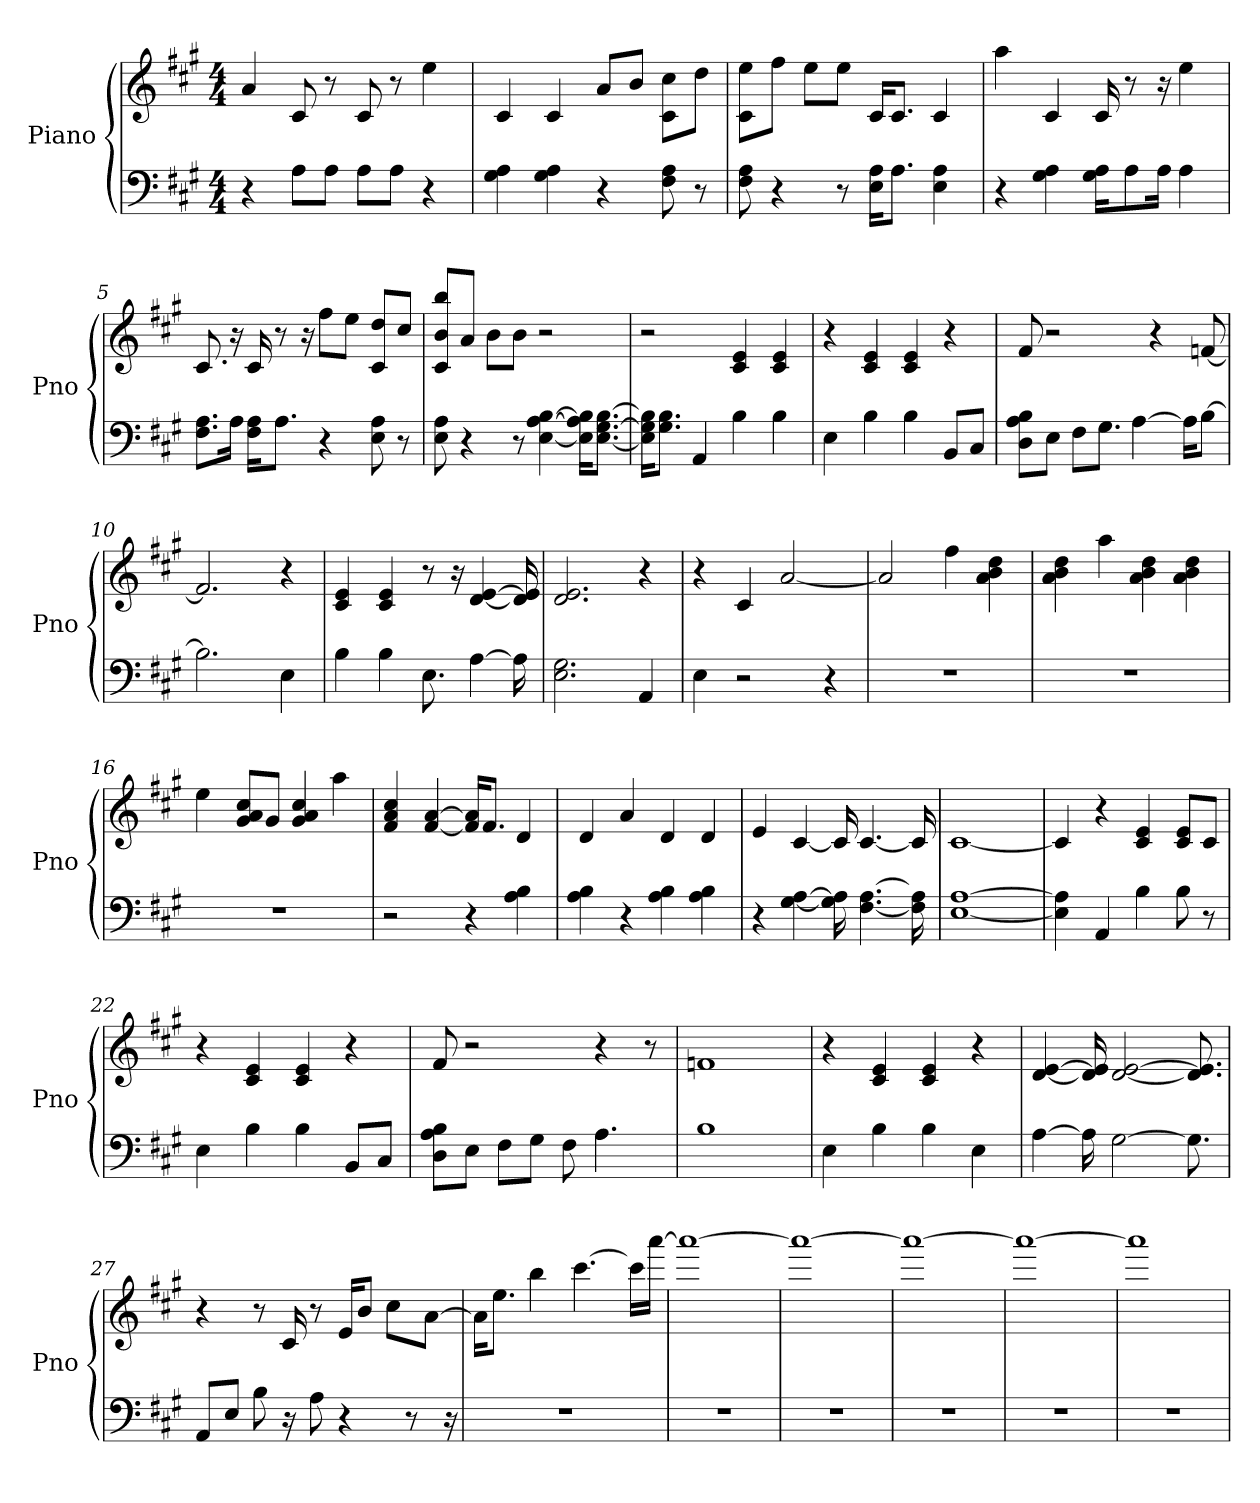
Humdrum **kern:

**kern	**kern
*part1	*part1
*staff2	*staff1
*I"Piano	*
*I'Pno	*
*clefF4	*clefG2
*k[f#c#g#]	*k[f#c#g#]
*A:	*A:
*M4/4	*M4/4
*MM120	*MM120
=1	=1
4r	4a
8A\L	8c#
8A\J	8r
8A\L	8c#
8A\J	8r
4r	4ee
=2	=2
4G# 4A	4c#
4G# 4A	4c#
4r	8a/L
.	8b/J
8F# 8A	8cc#\ 8c#\L
8r	8dd\J
=3	=3
8F# 8A	8ee\ 8c#\L
4r	8ff#\J
.	8ee\L
8r	8ee\J
16A\ 16E\KL	16c#/KL
8.A\J	8.c#/J
4E 4A	4c#
=4	=4
4r	4aa
4A 4G#	4c#
16A\ 16G#\KL	16c#
8A\	8r
16A\Jk	16r
4A	4ee
=5	=5
8.A\ 8.F#\L	8.c#
16A\Jk	16r
16A\ 16F#\KL	16c#
8.A\J	8r
.	16r
4r	8ff#\L
.	8ee\J
8E 8A	8c#/ 8dd/L
8r	8cc#/J
=6	=6
8E 8A	8c#/ 8b/ 8bb/L
4r	8a/J
.	8b\L
8r	8b\J
[4A [4B [4E	2r
16A]\ 16B]\ 16E]\KL	.
[8.E\ [8.G#\ [8.B\J	.
=7	=7
16E]\ 16G#]\ 16B]\KL	2r
8.G#\ 8.B\J	.
4AA	.
4B	4c# 4e
4B	4c# 4e
=8	=8
4E	4r
4B	4c# 4e
4B	4c# 4e
8BB/L	4r
8C#/J	.
=9	=9
8A\ 8B\ 8D\L	8f#
8E\J	2r
8F#\L	.
8.G#\J	.
[4A	.
.	4r
16A\KL]	.
[8B\J	[8f
=10	=10
2.B]	2.f]
4E	4r
=11	=11
4B	4e 4c#
4B	4e 4c#
8.E	8r
.	16r
[4A	[4e [4d
16A]	16e] 16d]
=12	=12
2.E 2.G#	2.e 2.d
4AA	4r
=13	=13
4E	4r
2r	4c#
.	[2a
4r	.
=14	=14
1r	2a]
.	4ff#
.	4b 4dd 4a
=15	=15
1r	4dd 4b 4a
.	4aa
.	4dd 4b 4a
.	4dd 4b 4a
=16	=16
1r	4ee
.	8a/ 8cc#/ 8g#/L
.	8g#/J
.	4cc# 4a 4g#
.	4aa
=17	=17
2r	4f# 4a 4cc#
.	[4a [4f#
4r	16a]/ 16f#]/KL
.	8.f#/J
4B 4A	4d
=18	=18
4B 4A	4d
4r	4a
4B 4A	4d
4B 4A	4d
=19	=19
4r	4e
[4A [4G#	[4c#
16A] 16G#]	16c#]
[4.A [4.F#	[4.c#
16A] 16F#]	16c#]
=20	=20
[1A [1E	[1c#
=21	=21
4A] 4E]	4c#]
4AA	4r
4B	4c# 4e
8B	8c#/ 8e/L
8r	8c#/J
=22	=22
4E	4r
4B	4e 4c#
4B	4e 4c#
8BB/L	4r
8C#/J	.
=23	=23
8A\ 8D\ 8B\L	8f#
8E\J	2r
8F#\L	.
8G#\J	.
8F#	.
4.A	4r
.	8r
=24	=24
1B	1f
=25	=25
4E	4r
4B	4e 4c#
4B	4c# 4e
4E	4r
=26	=26
[4A	[4d [4e
16A]	16d] 16e]
[2G#	[2d [2e
8.G#]	8.d] 8.e]
=27	=27
8AA/L	4r
8E/J	.
8B	8r
16r	16c#
8A	8r
4r	16e/KL
.	8b/J
.	8cc#\L
8r	.
.	[8a\J
16r	.
=28	=28
1r	16a\KL]
.	8.ee\J
.	4bb
.	[4.ccc#
.	16ccc#\LL]
.	[16aaa\JJ
=29	=29
1r	1aaa_
=30	=30
1r	1aaa_
=31	=31
1r	1aaa_
=32	=32
1r	1aaa_
=33	=33
1r	1aaa]
=	=
*-	*-
